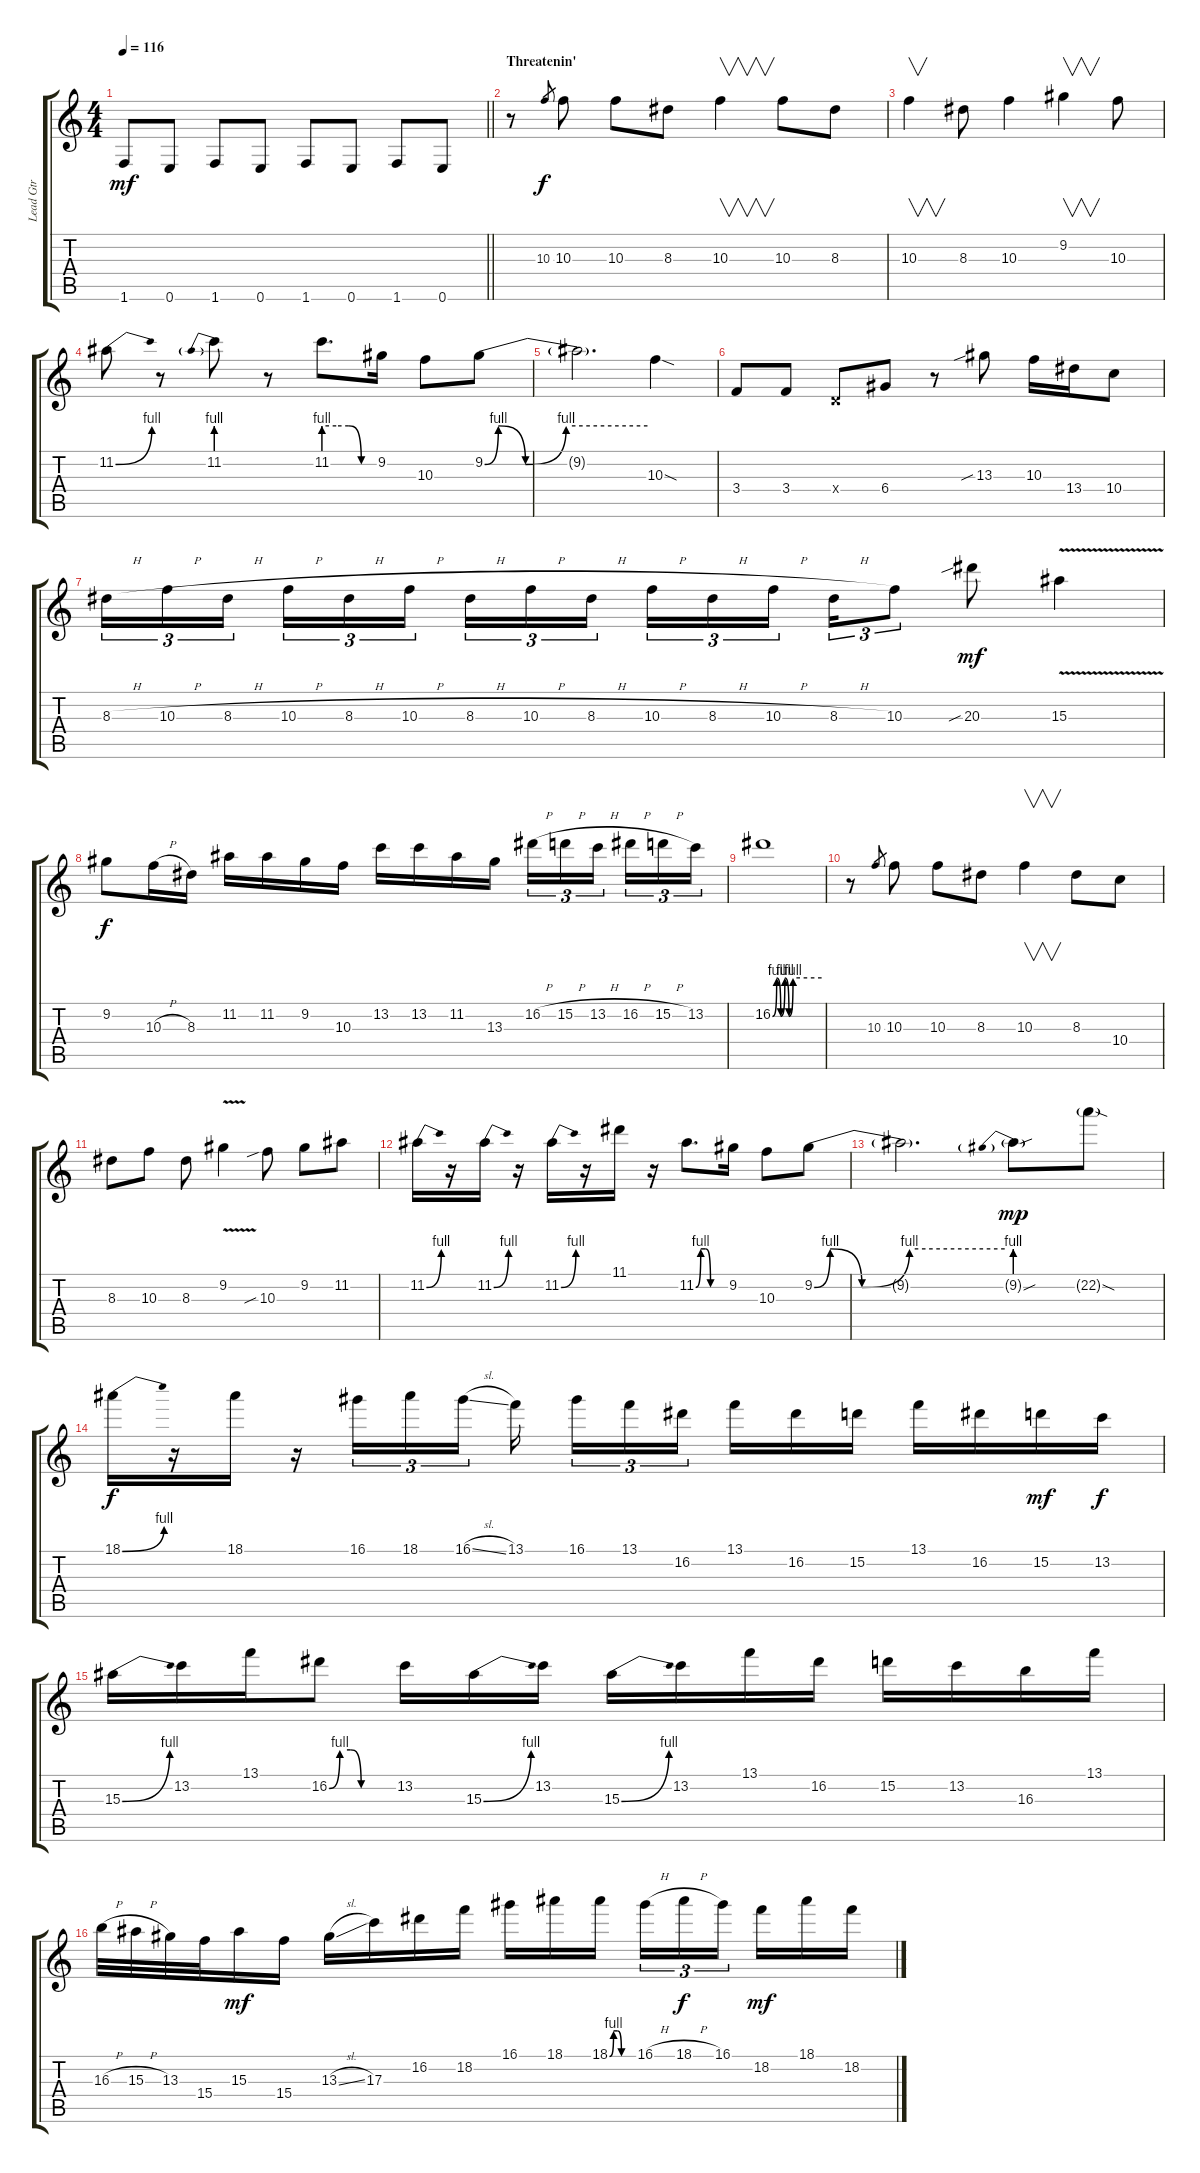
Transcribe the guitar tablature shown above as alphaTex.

\track ("Lead Gtr" "Lead Gtr") {instrument overdrivenguitar}
\staff {score tabs}
\tuning (E4 B3 G3 D3 A2 E2) {hide}
\ts (4 4)
\tempo 116
\clef g2
\barLineRight lightlight
\ks c
1.6.8{dy mf} 0.6.8 1.6.8 0.6.8 1.6.8 0.6.8 1.6.8 0.6.8 |
\section ("" "Threatenin'")
r.8 10.3.8{gr dy f} 10.3.8 10.3.8 8.3.8 10.3.4{v} 10.3.8 8.3.8 |
10.3.4{v} 8.3.8 10.3.4 9.2.4{v} 10.3.8 |
11.2{be (bend 0 0 60 4)}.8 r.8 11.2{be (prebend 0 4 60 4)}.8 r.8 11.2{be (custom 0 4 15 4 30 4 45 0 60 0)}.8{d} 9.2.16 10.3.8 9.2{be (custom 0 0 5 4 15 0 30 4 60 4)}.8 |
9.2{t}.2{d} 10.3{sod}.4 |
3.4.8 3.4.8 0.4{x}.8 6.4.8 r.8 13.3{sib}.8 10.3.16 13.4.16 10.4.8 |
8.3{h}.16{tu (3 2)} 10.3{h}.16{tu (3 2)} 8.3{h}.16{tu (3 2) beam splitsecondary} 10.3{h}.16{tu (3 2)} 8.3{h}.16{tu (3 2)} 10.3{h}.16{tu (3 2)} 8.3{h}.16{tu (3 2)} 10.3{h}.16{tu (3 2)} 8.3{h}.16{tu (3 2) beam splitsecondary} 10.3{h}.16{tu (3 2)} 8.3{h}.16{tu (3 2)} 10.3{h}.16{tu (3 2)} 8.3{h}.16{tu (3 2)} 10.3.8{tu (3 2)} 20.3{sib}.8{dy mf} 15.3{v}.4 |
9.2.8{dy f} 10.3{h}.16 8.3.16 11.2.16 11.2.16 9.2.16 10.3.16 13.2.16 13.2.16 11.2.16 13.3.16 16.2{h}.16{tu (3 2)} 15.2{h}.16{tu (3 2)} 13.2{h}.16{tu (3 2) beam splitsecondary} 16.2{h}.16{tu (3 2)} 15.2{h}.16{tu (3 2)} 13.2.16{tu (3 2)} |
16.2{be (custom 0 0 5 4 10 0 15 4 20 0 25 4 60 4)}.1 |
r.8 10.3.8{gr} 10.3.8 10.3.8 8.3.8 10.3.4{v} 8.3.8 10.4.8 |
8.3.8 10.3.8 8.3.8 9.2{v}.4 10.3{sib}.8 9.2.8 11.2.8 |
11.2{be (bend 0 0 60 4)}.16 r.16 11.2{be (bend 0 0 60 4)}.16 r.16 11.2{be (bend 0 0 60 4)}.16 r.16 11.1.16 r.16 11.2{be (custom 0 0 10 4 20 4 30 0 60 0)}.8{d} 9.2.16 10.3.8 9.2{be (custom 0 0 5 4 15 0 30 4 60 4)}.8 |
9.2{t}.2{d} 9.2{be (prebend 0 4 60 4) sou g}.8{dy mp} 22.2{sod g}.8 |
18.1{be (bend 0 0 60 4)}.16{dy f} r.16 18.1.16 r.16 16.1.16{tu (3 2)} 18.1.16{tu (3 2)} 16.1{sl}.16{tu (3 2) beam splitsecondary} 13.1.16{beam splitsecondary} 16.1.16{tu (3 2)} 13.1.16{tu (3 2)} 16.2.16{tu (3 2) beam splitsecondary} 13.1.16 16.2.16 15.2.16 13.1.16 16.2.16 15.2.16{dy mf} 13.2.16{dy f} |
15.3{be (bend 0 0 60 4)}.16 13.2.16 13.1.16 16.2{be (custom 0 0 10 4 20 4 30 0 60 0)}.8 13.2.16 15.3{be (bend 0 0 60 4)}.16 13.2.16 15.3{be (bend 0 0 60 4)}.16 13.2.16 13.1.16 16.2.16 15.2.16 13.2.16 16.3.16 13.1.16 |
16.3{h}.32 15.3{h}.32 13.3.32 15.4.32 15.3.16{dy mf} 15.4.16 13.3{sl}.16 17.3.16 16.2.16 18.2.16 16.1.16 18.1.16 18.1{be (custom 0 0 10 4 20 4 30 0 60 0)}.16{beam splitsecondary} 16.1{h}.16{tu (3 2)} 18.1{h}.16{tu (3 2) dy f} 16.1.16{tu (3 2) beam splitsecondary} 18.2.16{dy mf} 18.1.16 18.2.16
